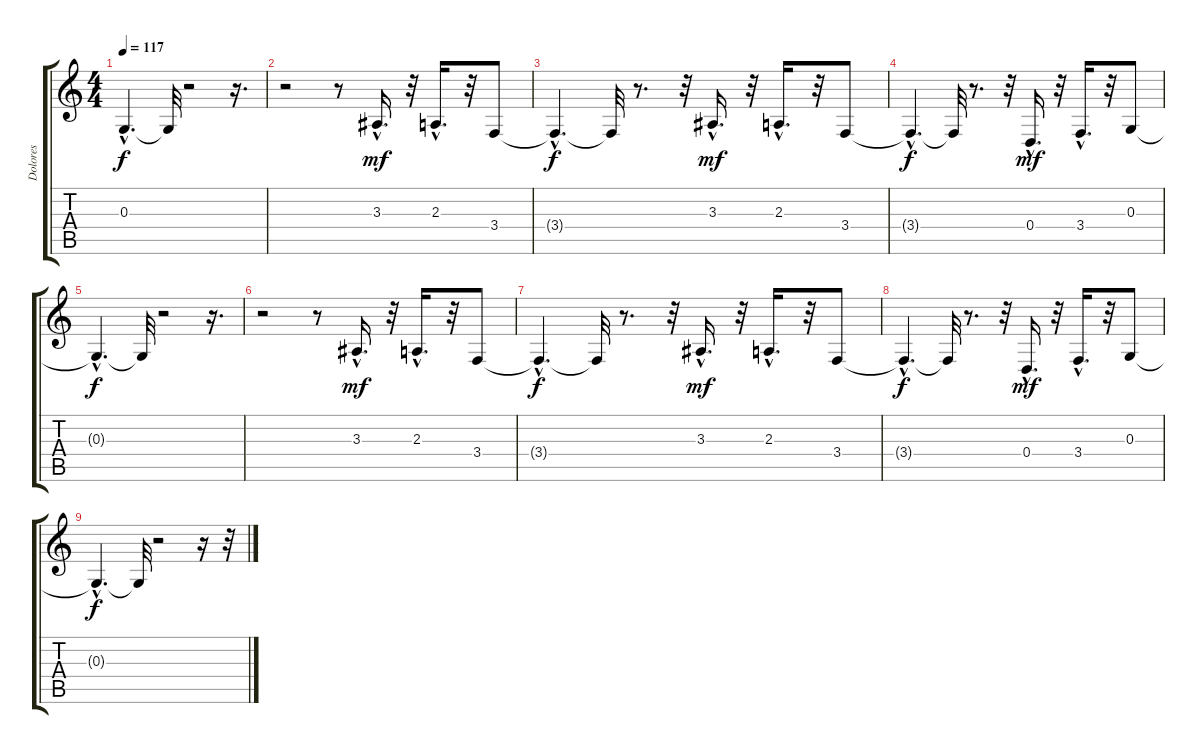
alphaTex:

\track ("Dolores" "Dolores") {instrument panflute}
\staff {score tabs}
\tuning (E4 B3 G3 D3 A2 E2) {hide}
\ts (4 4)
\tempo 117
\clef g2
\ks c
0.3{hac t}.4{d dy f} 0.3{t}.32 r.2 r.16{d} |
r.2 r.8 3.3{hac}.16{d dy mf} r.32 2.3{hac}.16{d} r.32 3.4.8 |
3.4{hac t}.4{d dy f} 3.4{t}.32 r.8{d} r.32 3.3{hac}.16{d dy mf} r.32 2.3{hac}.16{d} r.32 3.4.8 |
3.4{hac t}.4{d dy f} 3.4{t}.32 r.8{d} r.32 0.4{hac}.16{d dy mf} r.32 3.4{hac}.16{d} r.32 0.3.8 |
0.3{hac t}.4{d dy f} 0.3{t}.32 r.2 r.16{d} |
r.2 r.8 3.3{hac}.16{d dy mf} r.32 2.3{hac}.16{d} r.32 3.4.8 |
3.4{hac t}.4{d dy f} 3.4{t}.32 r.8{d} r.32 3.3{hac}.16{d dy mf} r.32 2.3{hac}.16{d} r.32 3.4.8 |
3.4{hac t}.4{d dy f} 3.4{t}.32 r.8{d} r.32 0.4{hac}.16{d dy mf} r.32 3.4{hac}.16{d} r.32 0.3.8 |
0.3{hac t}.4{d dy f} 0.3{t}.32 r.2 r.16 r.32
